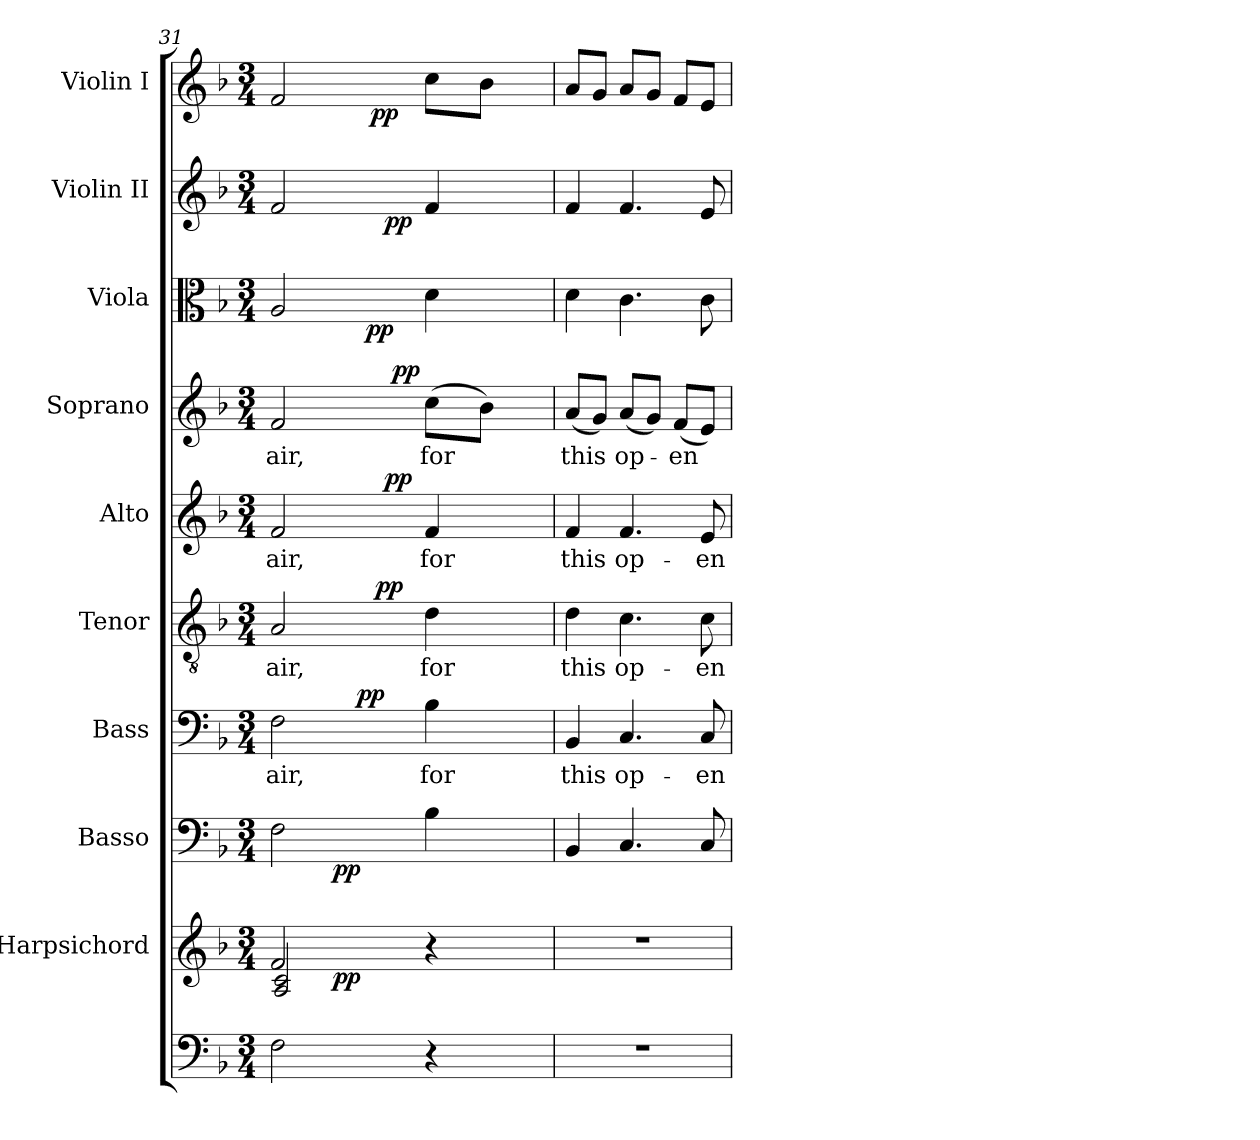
**kern	**kern	**dynam	**kern	**dynam	**kern	**text	**dynam	**kern	**text	**dynam	**kern	**text	**dynam	**kern	**text	**dynam	**kern	**dynam	**kern	**dynam	**kern	**dynam
*part10	*part9	*part9	*part8	*part8	*part7	*part7	*part7	*part6	*part6	*part6	*part5	*part5	*part5	*part4	*part4	*part4	*part3	*part3	*part2	*part2	*part1	*part1
*staff10	*staff9	*staff9	*staff8	*staff8	*staff7	*staff7	*staff7	*staff6	*staff6	*staff6	*staff5	*staff5	*staff5	*staff4	*staff4	*staff4	*staff3	*staff3	*staff2	*staff2	*staff1	*staff1
*	*I"Harpsichord	*	*I"Basso	*	*I"Bass	*	*	*I"Tenor	*	*	*I"Alto	*	*	*I"Soprano	*	*	*I"Viola	*	*I"Violin II	*	*I"Violin I	*
*	*I'Hrpsc	*	*I'Basso	*	*I'B.	*	*	*I'T.	*	*	*I'A.	*	*	*I'S.	*	*	*I'Vla.	*	*I'Vln. II	*	*I'Vln. I	*
*clefF4	*clefG2	*	*clefF4	*	*clefF4	*	*	*clefGv2	*	*	*clefG2	*	*	*clefG2	*	*	*clefC3	*	*clefG2	*	*clefG2	*
*	*	*	*	*	*	*	*	*ITrd7c12	*	*	*	*	*	*	*	*	*	*	*	*	*	*
*k[b-]	*k[b-]	*	*k[b-]	*	*k[b-]	*	*	*k[b-]	*	*	*k[b-]	*	*	*k[b-]	*	*	*k[b-]	*	*k[b-]	*	*k[b-]	*
*d:	*d:	*	*d:	*	*d:	*	*	*d:	*	*	*d:	*	*	*d:	*	*	*d:	*	*d:	*	*d:	*
*M3/4	*M3/4	*	*M3/4	*	*M3/4	*	*	*M3/4	*	*	*M3/4	*	*	*M3/4	*	*	*M3/4	*	*M3/4	*	*M3/4	*
=31	=31	=31	=31	=31	=31	=31	=31	=31	=31	=31	=31	=31	=31	=31	=31	=31	=31	=31	=31	=31	=31	=31
*	*^	*	*	*	*	*	*	*	*	*	*	*	*	*	*	*	*	*	*	*	*	*
!	!	!	!	!	!	!	!LO:LY:b:color=#000000	!	!	!	!	!	!	!	!	!	!	!	!	!	!	!	!
!	!	!	!	!	!	!	!	!	!	!LO:LY:b:color=#000000	!	!	!	!	!	!	!	!	!	!	!	!	!
!	!	!	!	!	!	!	!	!	!	!	!	!	!LO:LY:b:color=#000000	!	!	!	!	!	!	!	!	!	!
!	!	!	!	!	!	!	!	!	!	!	!	!	!	!	!	!LO:LY:b:color=#000000	!	!	!	!	!	!	!
*	*	*^	*	*^	*	*^	*	*	*^	*	*	*^	*	*	*^	*	*	*^	*	*^	*	*^	*
2Fi\	2fi/	2Ai/ 2ci	8ryy	.	2Fi\	8ryy	.	2Fi\	4ryy	air,	.	2AAi/	4ryy	air,	.	2fi/	4ryy	air,	.	2fi/	4ryy	air,	.	2Ai/	4ryy	.	2fi/	4ryy	.	2fi/	4ryy	.
.	.	.	16ryy	.	.	16ryy	.	.	.	.	.	.	.	.	.	.	.	.	.	.	.	.	.	.	.	.	.	.	.	.	.	.
.	.	.	64ryy	.	.	64ryy	.	.	.	.	.	.	.	.	.	.	.	.	.	.	.	.	.	.	.	.	.	.	.	.	.	.
.	.	.	128ryy	.	.	128ryy	.	.	.	.	.	.	.	.	.	.	.	.	.	.	.	.	.	.	.	.	.	.	.	.	.	.
.	.	.	256ryy	.	.	256ryy	.	.	.	.	.	.	.	.	.	.	.	.	.	.	.	.	.	.	.	.	.	.	.	.	.	.
.	.	.	1024ryy	.	.	1024ryy	.	.	.	.	.	.	.	.	.	.	.	.	.	.	.	.	.	.	.	.	.	.	.	.	.	.
.	.	.	2ryy	pp	.	2ryy	pp	.	.	.	.	.	.	.	.	.	.	.	.	.	.	.	.	.	.	.	.	.	.	.	.	.
.	.	.	.	.	.	.	.	.	64...ryy	.	.	.	32..ryy	.	.	.	16ryy	.	.	.	16ryy	.	.	.	32ryy	.	.	16ryy	.	.	32ryy	.
.	.	.	.	.	.	.	.	.	4ryy	.	pp	.	.	.	.	.	.	.	.	.	.	.	.	.	.	.	.	.	.	.	.	.
.	.	.	.	.	.	.	.	.	.	.	.	.	.	.	.	.	.	.	.	.	.	.	.	.	128ryy	.	.	.	.	.	64ryy	.
.	.	.	.	.	.	.	.	.	.	.	.	.	.	.	.	.	.	.	.	.	.	.	.	.	512.ryy	.	.	.	.	.	.	.
.	.	.	.	.	.	.	.	.	.	.	.	.	.	.	.	.	.	.	.	.	.	.	.	.	4ryy	pp	.	.	.	.	.	.
.	.	.	.	.	.	.	.	.	.	.	.	.	.	.	.	.	.	.	.	.	.	.	.	.	.	.	.	.	.	.	1024ryy	.
.	.	.	.	.	.	.	.	.	.	.	.	.	.	.	.	.	.	.	.	.	.	.	.	.	.	.	.	.	.	.	4ryy	pp
.	.	.	.	.	.	.	.	.	.	.	.	.	4ryy	.	pp	.	.	.	.	.	.	.	.	.	.	.	.	.	.	.	.	.
.	.	.	.	.	.	.	.	.	.	.	.	.	.	.	.	.	256ryy	.	.	.	64ryy	.	.	.	.	.	.	256ryy	.	.	.	.
.	.	.	.	.	.	.	.	.	.	.	.	.	.	.	.	.	1024ryy	.	.	.	.	.	.	.	.	.	.	1024ryy	.	.	.	.
.	.	.	.	.	.	.	.	.	.	.	.	.	.	.	.	.	4ryy	.	pp	.	.	.	.	.	.	.	.	4ryy	pp	.	.	.
.	.	.	.	.	.	.	.	.	.	.	.	.	.	.	.	.	.	.	.	.	512ryy	.	.	.	.	.	.	.	.	.	.	.
.	.	.	.	.	.	.	.	.	.	.	.	.	.	.	.	.	.	.	.	.	4ryy	.	pp	.	.	.	.	.	.	.	.	.
!	!	!	!	!	!	!	!	!	!	!LO:LY:b:color=#000000	!	!	!	!	!	!	!	!	!	!	!	!	!	!	!	!	!	!	!	!	!	!
!	!	!	!	!	!	!	!	!	!	!	!	!	!	!LO:LY:b:color=#000000	!	!	!	!	!	!	!	!	!	!	!	!	!	!	!	!	!	!
!	!	!	!	!	!	!	!	!	!	!	!	!	!	!	!	!	!	!LO:LY:b:color=#000000	!	!	!	!	!	!	!	!	!	!	!	!	!	!
!	!	!	!	!	!	!	!	!	!	!	!	!	!	!	!	!	!	!	!	!	!	!LO:LY:b:color=#000000	!	!	!	!	!	!	!	!	!	!
4r	4r	4ryy	.	.	4B-i\	.	.	4B-i\	.	for	.	4Di\	.	for	.	4fi/	.	for	.	(8cci\L	.	for	.	4di\	.	.	4fi/	.	.	8cci\L	.	.
.	.	.	.	.	.	.	.	.	8ryy	.	.	.	.	.	.	.	.	.	.	.	.	.	.	.	.	.	.	.	.	.	.	.
.	.	.	.	.	.	.	.	.	.	.	.	.	.	.	.	.	.	.	.	.	.	.	.	.	8ryy	.	.	.	.	.	.	.
.	.	.	.	.	.	.	.	.	.	.	.	.	.	.	.	.	.	.	.	.	.	.	.	.	.	.	.	.	.	.	8ryy	.
.	.	.	.	.	.	.	.	.	.	.	.	.	8ryy	.	.	.	.	.	.	.	.	.	.	.	.	.	.	.	.	.	.	.
.	.	.	.	.	.	.	.	.	.	.	.	.	.	.	.	.	8ryy	.	.	.	.	.	.	.	.	.	.	8ryy	.	.	.	.
.	.	.	.	.	.	.	.	.	.	.	.	.	.	.	.	.	.	.	.	.	8ryy	.	.	.	.	.	.	.	.	.	.	.
.	.	.	.	.	.	.	.	.	.	.	.	.	.	.	.	.	.	.	.	8b-i\J)	.	.	.	.	.	.	.	.	.	8b-i\J	.	.
.	.	.	.	.	.	.	.	.	16ryy	.	.	.	.	.	.	.	.	.	.	.	.	.	.	.	.	.	.	.	.	.	.	.
.	.	.	.	.	.	.	.	.	.	.	.	.	.	.	.	.	.	.	.	.	.	.	.	.	16ryy	.	.	.	.	.	.	.
.	.	.	.	.	.	.	.	.	.	.	.	.	.	.	.	.	.	.	.	.	.	.	.	.	.	.	.	.	.	.	16ryy	.
.	.	.	.	.	.	.	.	.	.	.	.	.	16ryy	.	.	.	.	.	.	.	.	.	.	.	.	.	.	.	.	.	.	.
.	.	.	.	.	.	.	.	.	.	.	.	.	.	.	.	.	32ryy	.	.	.	.	.	.	.	.	.	.	32ryy	.	.	.	.
.	.	.	.	.	.	.	.	.	.	.	.	.	.	.	.	.	.	.	.	.	32ryy	.	.	.	.	.	.	.	.	.	.	.
.	.	.	32ryy	.	.	32ryy	.	.	.	.	.	.	.	.	.	.	.	.	.	.	.	.	.	.	.	.	.	.	.	.	.	.
.	.	.	.	.	.	.	.	.	32ryy	.	.	.	.	.	.	.	.	.	.	.	.	.	.	.	.	.	.	.	.	.	.	.
.	.	.	.	.	.	.	.	.	.	.	.	.	.	.	.	.	64ryy	.	.	.	.	.	.	.	.	.	.	64ryy	.	.	.	.
.	.	.	.	.	.	.	.	.	.	.	.	.	.	.	.	.	.	.	.	.	.	.	.	.	64ryy	.	.	.	.	.	.	.
.	.	.	.	.	.	.	.	.	.	.	.	.	.	.	.	.	.	.	.	.	.	.	.	.	.	.	.	.	.	.	128...ryy	.
.	.	.	.	.	.	.	.	.	.	.	.	.	.	.	.	.	.	.	.	.	128..ryy	.	.	.	.	.	.	.	.	.	.	.
.	.	.	.	.	.	.	.	.	.	.	.	.	.	.	.	.	128ryy	.	.	.	.	.	.	.	.	.	.	128ryy	.	.	.	.
.	.	.	.	.	.	.	.	.	.	.	.	.	128ryy	.	.	.	.	.	.	.	.	.	.	.	.	.	.	.	.	.	.	.
.	.	.	.	.	.	.	.	.	.	.	.	.	.	.	.	.	.	.	.	.	.	.	.	.	256ryy	.	.	.	.	.	.	.
.	.	.	512.ryy	.	.	512.ryy	.	.	.	.	.	.	.	.	.	.	512.ryy	.	.	.	.	.	.	.	.	.	.	512.ryy	.	.	.	.
.	.	.	.	.	.	.	.	.	512ryy	.	.	.	.	.	.	.	.	.	.	.	.	.	.	.	.	.	.	.	.	.	.	.
.	.	.	.	.	.	.	.	.	.	.	.	.	.	.	.	.	.	.	.	.	.	.	.	.	1024ryy	.	.	.	.	.	.	.
=32	=32	=32	=32	=32	=32	=32	=32	=32	=32	=32	=32	=32	=32	=32	=32	=32	=32	=32	=32	=32	=32	=32	=32	=32	=32	=32	=32	=32	=32	=32	=32	=32
!LO:N:vis=1	!LO:N:vis=1	!	!	!	!	!	!	!	!	!	!	!	!	!	!	!	!	!	!	!	!	!	!	!	!	!	!	!	!	!	!	!
*	*v	*v	*v	*	*	*	*	*v	*v	*	*	*v	*v	*	*	*v	*v	*	*	*v	*v	*	*	*v	*v	*	*v	*v	*	*v	*v	*
*	*	*	*v	*v	*	*	*	*	*	*	*	*	*	*	*	*	*	*	*	*	*	*	*
*	*^	*	*^	*	*^	*	*	*^	*	*	*^	*	*	*^	*	*	*^	*	*^	*	*^	*
*	*	*^	*	*	*	*	*	*	*	*	*	*	*	*	*	*	*	*	*	*	*	*	*	*	*	*	*	*	*	*	*
!	!	!	!	!	!	!	!	!	!	!LO:LY:b:color=#000000	!	!	!	!	!	!	!	!	!	!	!	!	!	!	!	!	!	!	!	!	!	!
*	*v	*v	*v	*	*	*	*	*v	*v	*	*	*v	*v	*	*	*v	*v	*	*	*v	*v	*	*	*v	*v	*	*v	*v	*	*v	*v	*
*	*	*	*v	*v	*	*	*	*	*	*	*	*	*	*	*	*	*	*	*	*	*	*	*
*	*^	*	*^	*	*^	*	*	*^	*	*	*^	*	*	*^	*	*	*^	*	*^	*	*^	*
*	*	*^	*	*	*	*	*	*	*	*	*	*	*	*	*	*	*	*	*	*	*	*	*	*	*	*	*	*	*	*	*
!	!	!	!	!	!	!	!	!	!	!	!	!	!	!LO:LY:b:color=#000000	!	!	!	!	!	!	!	!	!	!	!	!	!	!	!	!	!	!
*	*v	*v	*v	*	*	*	*	*v	*v	*	*	*v	*v	*	*	*v	*v	*	*	*v	*v	*	*	*v	*v	*	*v	*v	*	*v	*v	*
*	*	*	*v	*v	*	*	*	*	*	*	*	*	*	*	*	*	*	*	*	*	*	*	*
*	*^	*	*^	*	*^	*	*	*^	*	*	*^	*	*	*^	*	*	*^	*	*^	*	*^	*
*	*	*^	*	*	*	*	*	*	*	*	*	*	*	*	*	*	*	*	*	*	*	*	*	*	*	*	*	*	*	*	*
!	!	!	!	!	!	!	!	!	!	!	!	!	!	!	!	!	!	!LO:LY:b:color=#000000	!	!	!	!	!	!	!	!	!	!	!	!	!	!
*	*v	*v	*v	*	*	*	*	*v	*v	*	*	*v	*v	*	*	*v	*v	*	*	*v	*v	*	*	*v	*v	*	*v	*v	*	*v	*v	*
*	*	*	*v	*v	*	*	*	*	*	*	*	*	*	*	*	*	*	*	*	*	*	*	*
*	*^	*	*^	*	*^	*	*	*^	*	*	*^	*	*	*^	*	*	*^	*	*^	*	*^	*
*	*	*^	*	*	*	*	*	*	*	*	*	*	*	*	*	*	*	*	*	*	*	*	*	*	*	*	*	*	*	*	*
!	!	!	!	!	!	!	!	!	!	!	!	!	!	!	!	!	!	!	!	!	!	!LO:LY:b:color=#000000	!	!	!	!	!	!	!	!	!	!
*	*v	*v	*v	*	*	*	*	*v	*v	*	*	*v	*v	*	*	*v	*v	*	*	*v	*v	*	*	*v	*v	*	*v	*v	*	*v	*v	*
*	*	*	*v	*v	*	*	*	*	*	*	*	*	*	*	*	*	*	*	*	*	*	*	*
2.r	2.r	.	4BB-i/	.	4BB-i/	this	.	4Di\	this	.	4fi/	this	.	(8ai/L	this	.	4di\	.	4fi/	.	8ai/L	.
.	.	.	.	.	.	.	.	.	.	.	.	.	.	8gi/J)	.	.	.	.	.	.	8gi/J	.
!	!	!	!	!	!	!LO:LY:b:color=#000000	!	!	!	!	!	!	!	!	!	!	!	!	!	!	!	!
!	!	!	!	!	!	!	!	!	!LO:LY:b:color=#000000	!	!	!	!	!	!	!	!	!	!	!	!	!
!	!	!	!	!	!	!	!	!	!	!	!	!LO:LY:b:color=#000000	!	!	!	!	!	!	!	!	!	!
!	!	!	!	!	!	!	!	!	!	!	!	!	!	!	!LO:LY:b:color=#000000	!	!	!	!	!	!	!
.	.	.	4.Ci/	.	4.Ci/	op-	.	4.Ci\	op-	.	4.fi/	op-	.	(8ai/L	op-	.	4.ci\	.	4.fi/	.	8ai/L	.
.	.	.	.	.	.	.	.	.	.	.	.	.	.	8gi/J)	.	.	.	.	.	.	8gi/J	.
!	!	!	!	!	!	!	!	!	!	!	!	!	!	!	!LO:LY:b:color=#000000	!	!	!	!	!	!	!
.	.	.	.	.	.	.	.	.	.	.	.	.	.	(8fi/L	-en	.	.	.	.	.	8fi/L	.
!	!	!	!	!	!	!LO:LY:b:color=#000000	!	!	!	!	!	!	!	!	!	!	!	!	!	!	!	!
!	!	!	!	!	!	!	!	!	!LO:LY:b:color=#000000	!	!	!	!	!	!	!	!	!	!	!	!	!
!	!	!	!	!	!	!	!	!	!	!	!	!LO:LY:b:color=#000000	!	!	!	!	!	!	!	!	!	!
.	.	.	8Ci/	.	8Ci/	-en	.	8Ci\	-en	.	8ei/	-en	.	8ei/J)	.	.	8ci\	.	8ei/	.	8ei/J	.
=	=	=	=	=	=	=	=	=	=	=	=	=	=	=	=	=	=	=	=	=	=	=
*-	*-	*-	*-	*-	*-	*-	*-	*-	*-	*-	*-	*-	*-	*-	*-	*-	*-	*-	*-	*-	*-	*-
